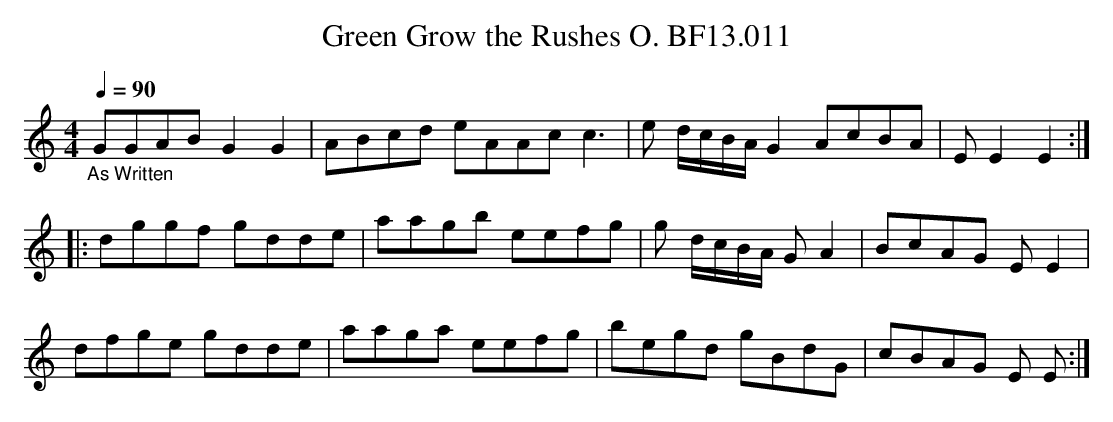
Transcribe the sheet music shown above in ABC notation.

X:1
T:Green Grow the Rushes O. BF13.011
M:4/4
L:1/8
Q:1/4=90
K:None
"_As Written"GGAB G2G2|ABcd eAAcc3|\
e d/2c/2B/2A/2 G2 AcBA|EE2E2:|
|:dggf gdde|aagb eefg|g d/2c/2B/2A/2 G A2|BcAG E E2|
dfge gdde|aaga eefg|begd gBdG|cBAG E E:|
